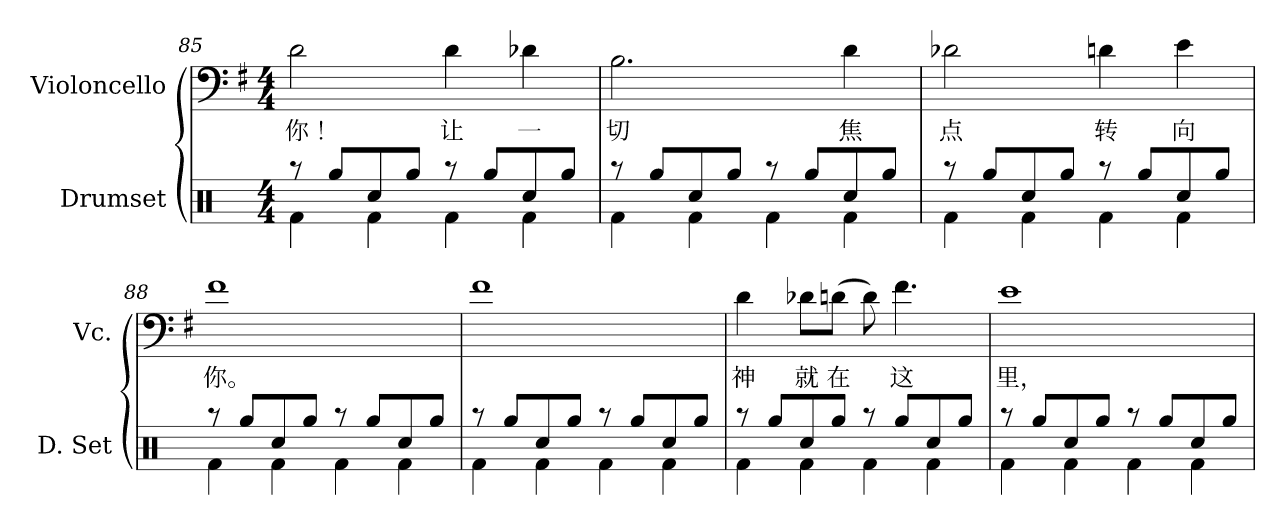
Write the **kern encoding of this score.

**kern	**kern	**text
*part2	*part1	*part1
*staff2	*staff1	*staff1
*I"Drumset	*I"Violoncello	*
*I'D. Set	*I'Vc.	*
*clefX	*clefF4	*
*k[]	*k[f#]	*
*M4/4	*M4/4	*
=85	=85	=85
*^	*	*
!	!	!	!LO:LY:b
8r	4Rf\	2d\	你！
8Rgg/L	.	.	.
8Rcc/	4Rf\	.	.
8Rgg/J	.	.	.
!	!	!	!LO:LY:b
8r	4Rf\	4d\	让
8Rgg/L	.	.	.
!	!	!	!LO:LY:b
8Rcc/	4Rf\	4d-X\	一
8Rgg/J	.	.	.
=86	=86	=86	=86
!	!	!	!LO:LY:b
8r	4Rf\	2.B\	切
8Rgg/L	.	.	.
8Rcc/	4Rf\	.	.
8Rgg/J	.	.	.
8r	4Rf\	.	.
8Rgg/L	.	.	.
!	!	!	!LO:LY:b
8Rcc/	4Rf\	4d\	焦
8Rgg/J	.	.	.
=87	=87	=87	=87
!	!	!	!LO:LY:b
8r	4Rf\	2d-X\	点
8Rgg/L	.	.	.
8Rcc/	4Rf\	.	.
8Rgg/J	.	.	.
!	!	!	!LO:LY:b
8r	4Rf\	4dn\	转
8Rgg/L	.	.	.
!	!	!	!LO:LY:b
8Rcc/	4Rf\	4e\	向
8Rgg/J	.	.	.
=88	=88	=88	=88
!	!	!	!LO:LY:b
8r	4Rf\	1f#	你。
8Rgg/L	.	.	.
8Rcc/	4Rf\	.	.
8Rgg/J	.	.	.
8r	4Rf\	.	.
8Rgg/L	.	.	.
8Rcc/	4Rf\	.	.
8Rgg/J	.	.	.
=89	=89	=89	=89
8r	4Rf\	1f#	.
8Rgg/L	.	.	.
8Rcc/	4Rf\	.	.
8Rgg/J	.	.	.
8r	4Rf\	.	.
8Rgg/L	.	.	.
8Rcc/	4Rf\	.	.
8Rgg/J	.	.	.
=90	=90	=90	=90
!	!	!	!LO:LY:b
8r	4Rf\	4d\	神
8Rgg/L	.	.	.
!	!	!	!LO:LY:b
8Rcc/	4Rf\	8d-X\L	就
!	!	!	!LO:LY:b
8Rgg/J	.	(>8dn\J	在
8r	4Rf\	8d\)	.
!	!	!	!LO:LY:b
8Rgg/L	.	4.f#\	这
8Rcc/	4Rf\	.	.
8Rgg/J	.	.	.
=91	=91	=91	=91
!	!	!	!LO:LY:b
8r	4Rf\	1e	里，
8Rgg/L	.	.	.
8Rcc/	4Rf\	.	.
8Rgg/J	.	.	.
8r	4Rf\	.	.
8Rgg/L	.	.	.
8Rcc/	4Rf\	.	.
8Rgg/J	.	.	.
*v	*v	*	*
=	=	=
*-	*-	*-
